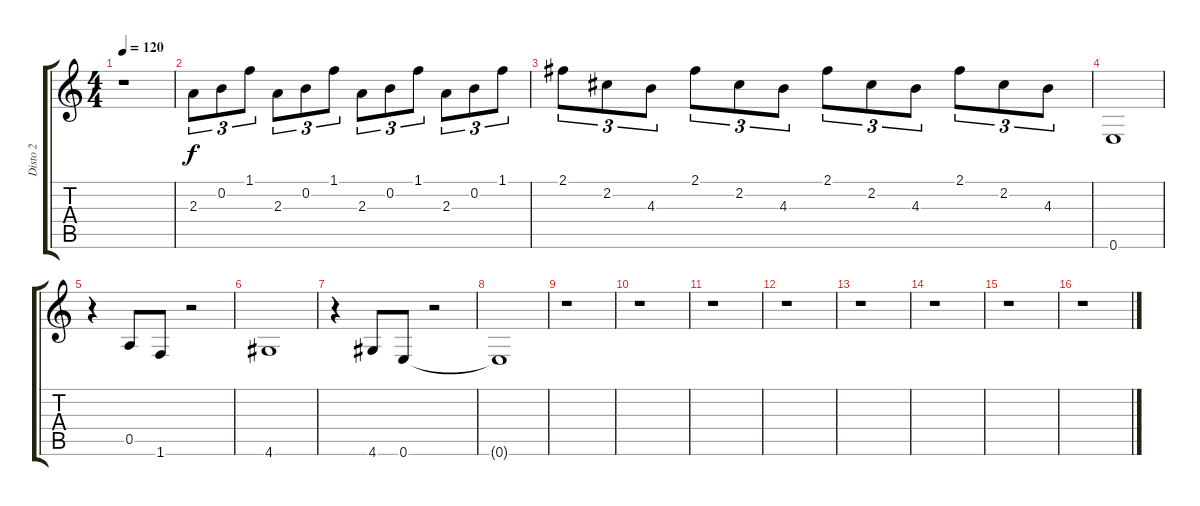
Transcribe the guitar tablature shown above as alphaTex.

\track ("Disto 2" "Disto 2") {instrument distortionguitar}
\staff {score tabs}
\tuning (E4 B3 G3 D3 A2 E2) {hide}
\ts (4 4)
\tempo 120
\clef g2
\ks c
r.1{dy p} |
2.3.8{tu (3 2) dy f volume 6 balance 16} 0.2.8{tu (3 2)} 1.1.8{tu (3 2)} 2.3.8{tu (3 2)} 0.2.8{tu (3 2)} 1.1.8{tu (3 2)} 2.3.8{tu (3 2)} 0.2.8{tu (3 2)} 1.1.8{tu (3 2)} 2.3.8{tu (3 2)} 0.2.8{tu (3 2)} 1.1.8{tu (3 2)} |
2.1.8{tu (3 2)} 2.2.8{tu (3 2)} 4.3.8{tu (3 2)} 2.1.8{tu (3 2)} 2.2.8{tu (3 2)} 4.3.8{tu (3 2)} 2.1.8{tu (3 2)} 2.2.8{tu (3 2)} 4.3.8{tu (3 2)} 2.1.8{tu (3 2)} 2.2.8{tu (3 2)} 4.3.8{tu (3 2)} |
0.6.1 |
r.4 0.5.8 1.6.8 r.2 |
4.6.1 |
r.4 4.6.8 0.6.8 r.2 |
0.6{t}.1{volume 2} |
r.1 |
r.1 |
r.1 |
r.1 |
r.1 |
r.1 |
r.1 |
r.1
